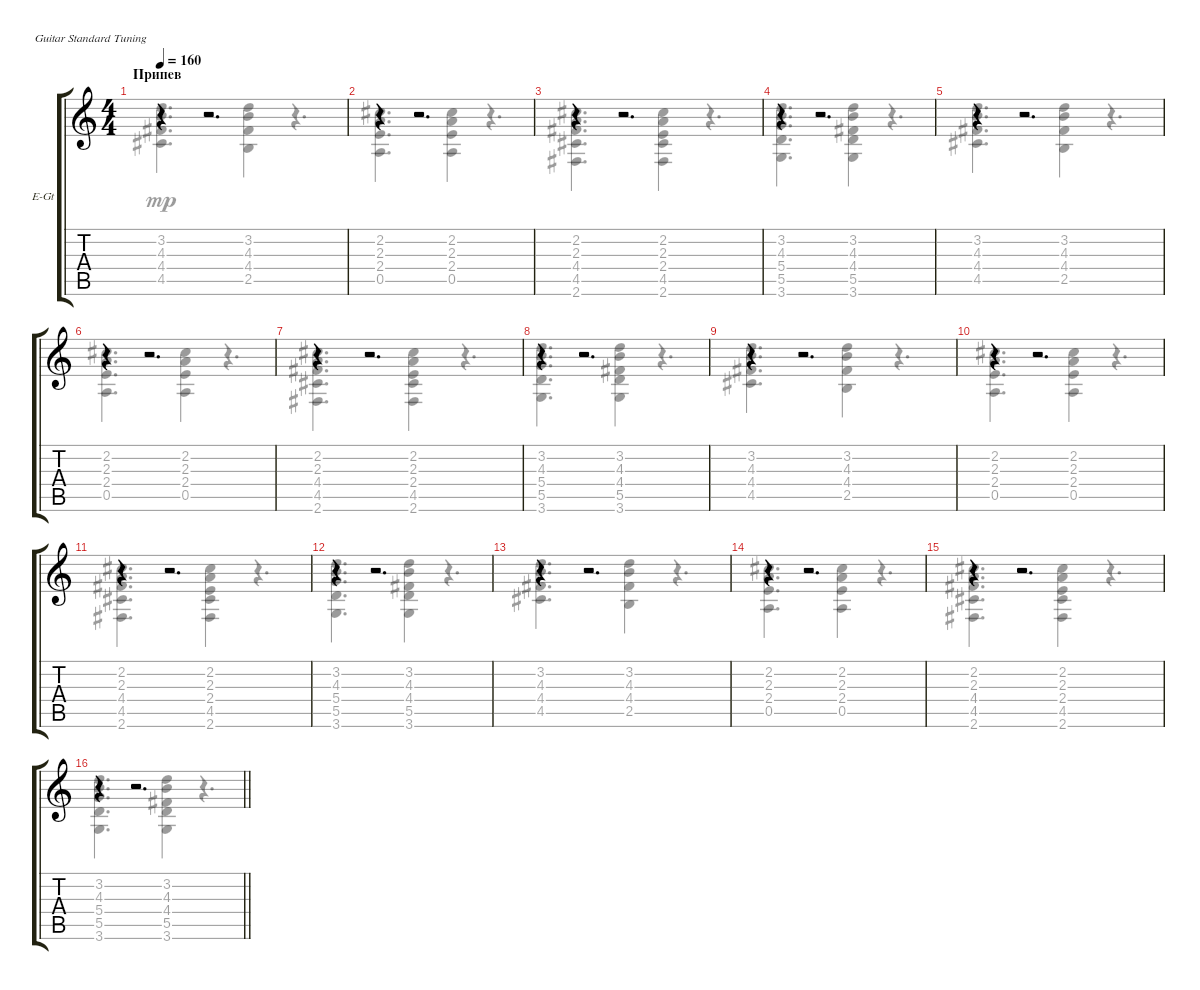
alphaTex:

\bracketExtendMode groupsimilarinstruments
\firstSystemTrackNameOrientation horizontal
\otherSystemsTrackNameOrientation horizontal
\track ("Гитара 2" "E-Gt") {instrument electricguitarjazz}
\staff {score tabs}
\tuning (E4 B3 G3 D3 A2 E2)
\voice
\ts (4 4)
\section ("" "Припев")
\tempo 160
\clef g2
\ks c
r.4{dy f} r.2{d} |
r.4 r.2{d} |
r.4 r.2{d} |
r.4 r.2{d} |
r.4 r.2{d} |
r.4 r.2{d} |
r.4 r.2{d} |
r.4 r.2{d} |
r.4 r.2{d} |
r.4 r.2{d} |
r.4 r.2{d} |
r.4 r.2{d} |
r.4 r.2{d} |
r.4 r.2{d} |
r.4 r.2{d} |
\barLineRight lightlight
r.4 r.2{d}
\voice
\clef g2
\ottava regular
\simile none
\ks c
(3.2 4.3 4.4 4.5).4{d dy mp} (3.2 4.3 4.4 2.5).4 r.4{d} |
(2.2 2.3 2.4 0.5).4{d} (2.2 2.3 2.4 0.5).4 r.4{d} |
(2.2 2.3 4.4 4.5 2.6).4{d} (2.2 2.3 2.4 4.5 2.6).4 r.4{d} |
(3.2 4.3 5.4 5.5 3.6).4{d} (3.2 4.3 4.4 5.5 3.6).4 r.4{d} |
(3.2 4.3 4.4 4.5).4{d} (3.2 4.3 4.4 2.5).4 r.4{d} |
(2.2 2.3 2.4 0.5).4{d} (2.2 2.3 2.4 0.5).4 r.4{d} |
(2.2 2.3 4.4 4.5 2.6).4{d} (2.2 2.3 2.4 4.5 2.6).4 r.4{d} |
(3.2 4.3 5.4 5.5 3.6).4{d} (3.2 4.3 4.4 5.5 3.6).4 r.4{d} |
(3.2 4.3 4.4 4.5).4{d} (3.2 4.3 4.4 2.5).4 r.4{d} |
(2.2 2.3 2.4 0.5).4{d} (2.2 2.3 2.4 0.5).4 r.4{d} |
(2.2 2.3 4.4 4.5 2.6).4{d} (2.2 2.3 2.4 4.5 2.6).4 r.4{d} |
(3.2 4.3 5.4 5.5 3.6).4{d} (3.2 4.3 4.4 5.5 3.6).4 r.4{d} |
(3.2 4.3 4.4 4.5).4{d} (3.2 4.3 4.4 2.5).4 r.4{d} |
(2.2 2.3 2.4 0.5).4{d} (2.2 2.3 2.4 0.5).4 r.4{d} |
(2.2 2.3 4.4 4.5 2.6).4{d} (2.2 2.3 2.4 4.5 2.6).4 r.4{d} |
\barLineRight lightlight
(3.2 4.3 5.4 5.5 3.6).4{d} (3.2 4.3 4.4 5.5 3.6).4 r.4{d}
